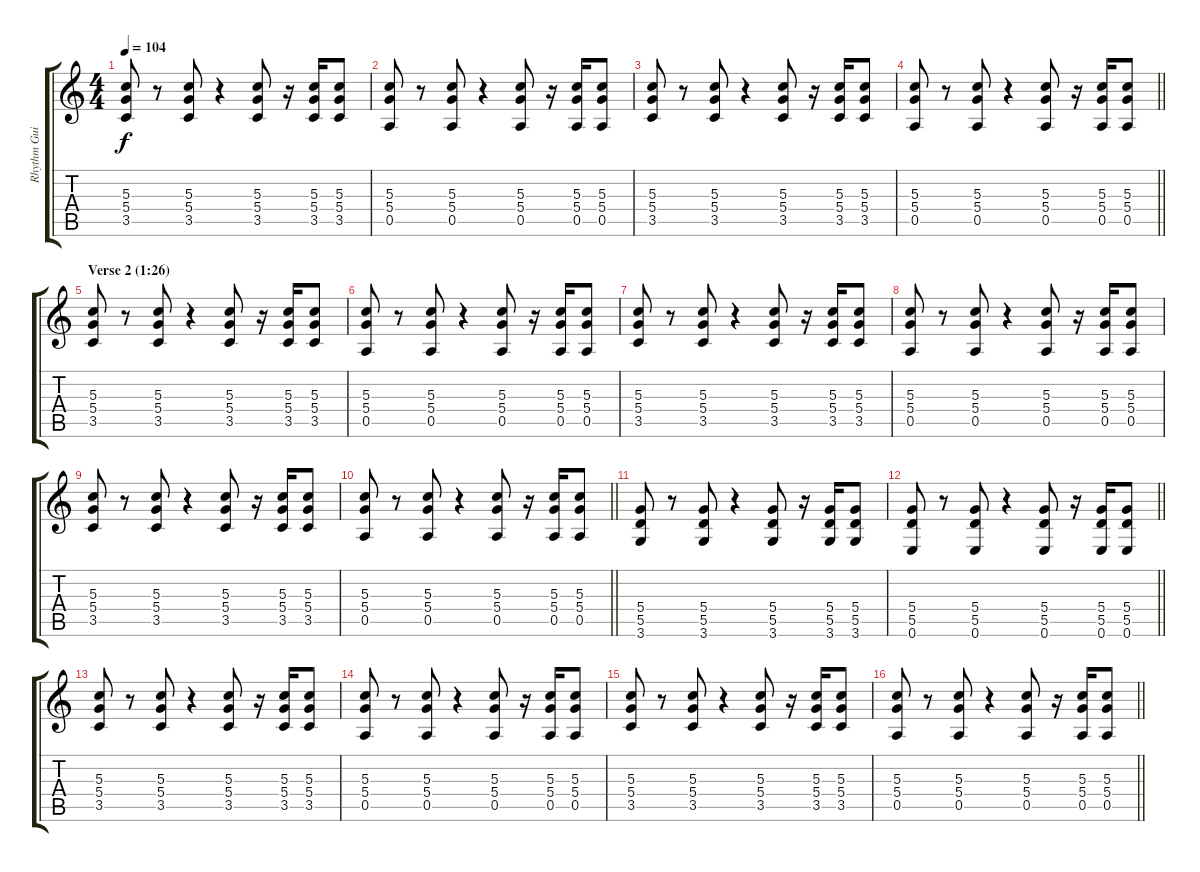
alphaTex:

\track ("Rhythm Guitar" "Rhythm Gui") {instrument electricguitarclean}
\staff {score tabs}
\tuning (E4 B3 G3 D3 A2 E2) {hide}
\ts (4 4)
\tempo 104
\clef g2
\ks c
(5.3 5.4 3.5).8{dy f} r.8 (5.3 5.4 3.5).8 r.4 (5.3 5.4 3.5).8 r.16 (5.3 5.4 3.5).16 (5.3 5.4 3.5).8 |
(5.3 5.4 0.5).8 r.8 (5.3 5.4 0.5).8 r.4 (5.3 5.4 0.5).8 r.16 (5.3 5.4 0.5).16 (5.3 5.4 0.5).8 |
(5.3 5.4 3.5).8 r.8 (5.3 5.4 3.5).8 r.4 (5.3 5.4 3.5).8 r.16 (5.3 5.4 3.5).16 (5.3 5.4 3.5).8 |
\barLineRight lightlight
(5.3 5.4 0.5).8 r.8 (5.3 5.4 0.5).8 r.4 (5.3 5.4 0.5).8 r.16 (5.3 5.4 0.5).16 (5.3 5.4 0.5).8 |
\section ("" "Verse 2 (1:26)")
(5.3 5.4 3.5).8 r.8 (5.3 5.4 3.5).8 r.4 (5.3 5.4 3.5).8 r.16 (5.3 5.4 3.5).16 (5.3 5.4 3.5).8 |
(5.3 5.4 0.5).8 r.8 (5.3 5.4 0.5).8 r.4 (5.3 5.4 0.5).8 r.16 (5.3 5.4 0.5).16 (5.3 5.4 0.5).8 |
(5.3 5.4 3.5).8 r.8 (5.3 5.4 3.5).8 r.4 (5.3 5.4 3.5).8 r.16 (5.3 5.4 3.5).16 (5.3 5.4 3.5).8 |
(5.3 5.4 0.5).8 r.8 (5.3 5.4 0.5).8 r.4 (5.3 5.4 0.5).8 r.16 (5.3 5.4 0.5).16 (5.3 5.4 0.5).8 |
(5.3 5.4 3.5).8 r.8 (5.3 5.4 3.5).8 r.4 (5.3 5.4 3.5).8 r.16 (5.3 5.4 3.5).16 (5.3 5.4 3.5).8 |
\barLineRight lightlight
(5.3 5.4 0.5).8 r.8 (5.3 5.4 0.5).8 r.4 (5.3 5.4 0.5).8 r.16 (5.3 5.4 0.5).16 (5.3 5.4 0.5).8 |
(5.4 5.5 3.6).8 r.8 (5.4 5.5 3.6).8 r.4 (5.4 5.5 3.6).8 r.16 (5.4 5.5 3.6).16 (5.4 5.5 3.6).8 |
\barLineRight lightlight
(5.4 5.5 0.6).8 r.8 (5.4 5.5 0.6).8 r.4 (5.4 5.5 0.6).8 r.16 (5.4 5.5 0.6).16 (5.4 5.5 0.6).8 |
(5.3 5.4 3.5).8 r.8 (5.3 5.4 3.5).8 r.4 (5.3 5.4 3.5).8 r.16 (5.3 5.4 3.5).16 (5.3 5.4 3.5).8 |
(5.3 5.4 0.5).8 r.8 (5.3 5.4 0.5).8 r.4 (5.3 5.4 0.5).8 r.16 (5.3 5.4 0.5).16 (5.3 5.4 0.5).8 |
(5.3 5.4 3.5).8 r.8 (5.3 5.4 3.5).8 r.4 (5.3 5.4 3.5).8 r.16 (5.3 5.4 3.5).16 (5.3 5.4 3.5).8 |
\barLineRight lightlight
(5.3 5.4 0.5).8 r.8 (5.3 5.4 0.5).8 r.4 (5.3 5.4 0.5).8 r.16 (5.3 5.4 0.5).16 (5.3 5.4 0.5).8
